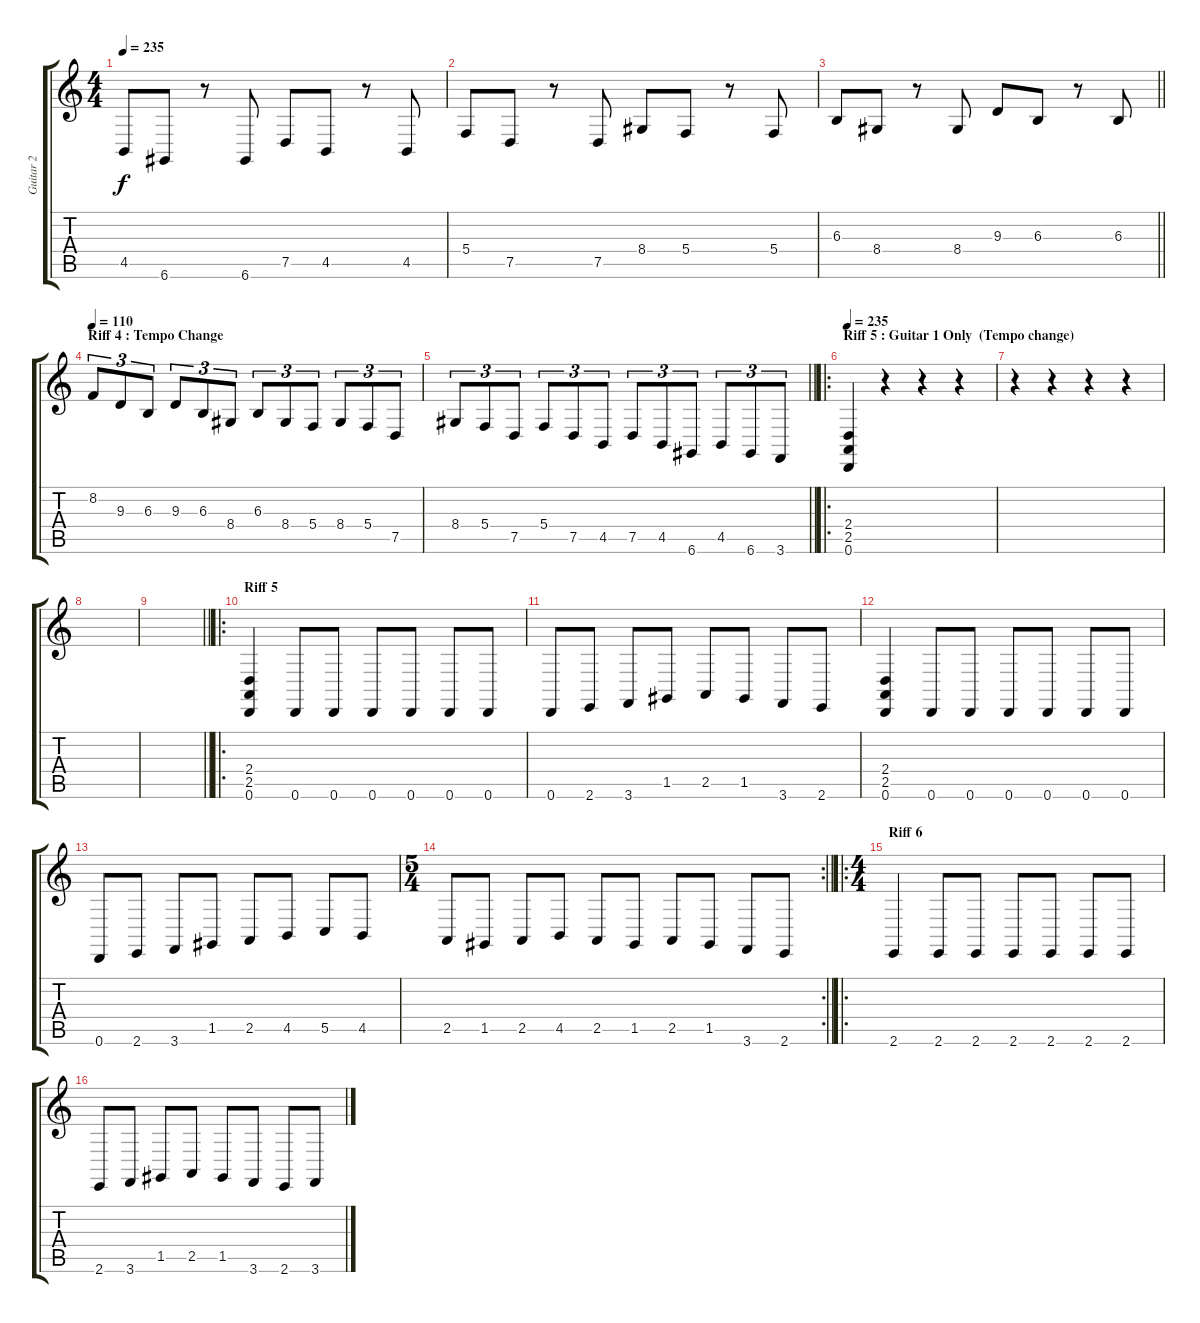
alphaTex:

\track ("Guitar 2" "Guitar 2") {instrument electricgrandpiano}
\staff {score tabs}
\tuning (D4 A3 F3 C3 G2 D2) {hide}
\ts (4 4)
\tempo 235
\clef g2
\ks c
4.5.8{dy f} 6.6.8 r.8 6.6.8 7.5.8 4.5.8 r.8 4.5.8 |
5.4.8 7.5.8 r.8 7.5.8 8.4.8 5.4.8 r.8 5.4.8 |
\barLineRight lightlight
6.3.8 8.4.8 r.8 8.4.8 9.3.8 6.3.8 r.8 6.3.8 |
\section ("" "Riff 4 : Tempo Change")
\tempo 110
8.2.8{tu (3 2)} 9.3.8{tu (3 2)} 6.3.8{tu (3 2)} 9.3.8{tu (3 2)} 6.3.8{tu (3 2)} 8.4.8{tu (3 2)} 6.3.8{tu (3 2)} 8.4.8{tu (3 2)} 5.4.8{tu (3 2)} 8.4.8{tu (3 2)} 5.4.8{tu (3 2)} 7.5.8{tu (3 2)} |
\barLineRight lightlight
8.4.8{tu (3 2)} 5.4.8{tu (3 2)} 7.5.8{tu (3 2)} 5.4.8{tu (3 2)} 7.5.8{tu (3 2)} 4.5.8{tu (3 2)} 7.5.8{tu (3 2)} 4.5.8{tu (3 2)} 6.6.8{tu (3 2)} 4.5.8{tu (3 2)} 6.6.8{tu (3 2)} 3.6.8{tu (3 2)} |
\ro
\section ("" "Riff 5 : Guitar 1 Only  (Tempo change)")
\tempo 235
(2.4 2.5 0.6).4 r.4 r.4 r.4 |
r.4 r.4 r.4 r.4 |
|
\barLineRight lightlight
|
\ro
\section ("" "Riff 5")
(2.4 2.5 0.6).4 0.6.8 0.6.8 0.6.8 0.6.8 0.6.8 0.6.8 |
0.6.8 2.6.8 3.6.8 1.5.8 2.5.8 1.5.8 3.6.8 2.6.8 |
(2.4 2.5 0.6).4 0.6.8 0.6.8 0.6.8 0.6.8 0.6.8 0.6.8 |
0.6.8 2.6.8 3.6.8 1.5.8 2.5.8 4.5.8 5.5.8 4.5.8 |
\rc 2
\ts (5 4)
\barLineRight lightlight
2.5.8 1.5.8 2.5.8 4.5.8 2.5.8 1.5.8 2.5.8 1.5.8 3.6.8 2.6.8 |
\ro
\ts (4 4)
\section ("" "Riff 6")
2.6.4 2.6.8 2.6.8 2.6.8 2.6.8 2.6.8 2.6.8 |
2.6.8 3.6.8 1.5.8 2.5.8 1.5.8 3.6.8 2.6.8 3.6.8
